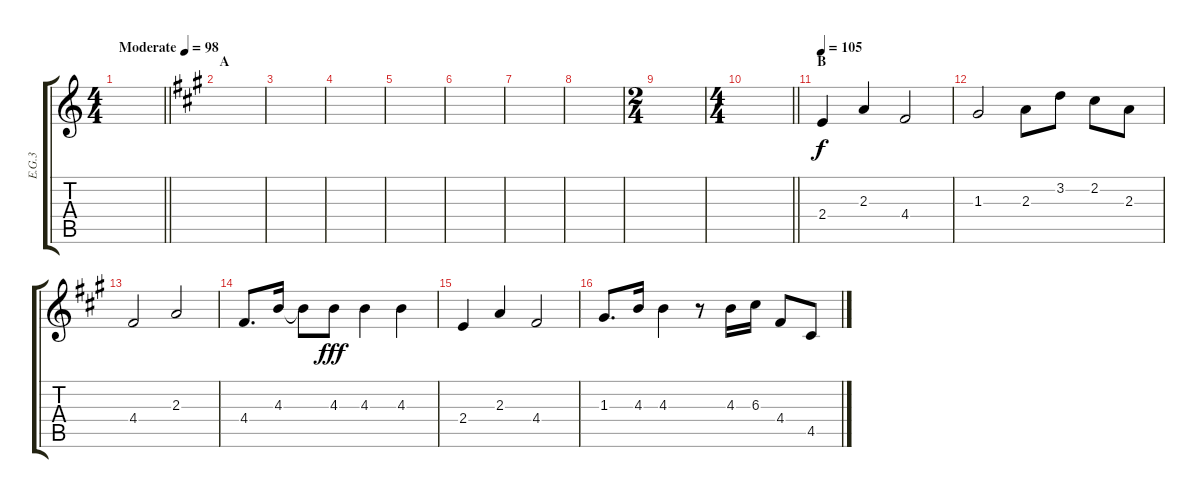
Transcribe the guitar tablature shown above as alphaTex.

\track ("E.G.3" "E.G.3") {instrument overdrivenguitar}
\staff {score tabs}
\tuning (E4 B3 G3 D3 A2 E2) {hide}
\ts (4 4)
\tempo (98 "Moderate")
\clef g2
\barLineRight lightlight
\ks c
|
\section ("" "A")
\ks a
|
|
|
|
|
|
|
\ts (2 4)
|
\ts (4 4)
\barLineRight lightlight
|
\section ("" "B")
\tempo 105
2.4.4 2.3.4 4.4.2 |
1.3.2 2.3.8 3.2.8 2.2.8 2.3.8 |
4.4.2 2.3.2 |
4.4.8{d} 4.3.16 4.3{t}.8{dy f} 4.3.8{dy fff} 4.3.4 4.3.4 |
2.4.4 2.3.4 4.4.2 |
1.3.8{d} 4.3.16 4.3.4 r.8 4.3.16 6.3.16 4.4.8 4.5.8
